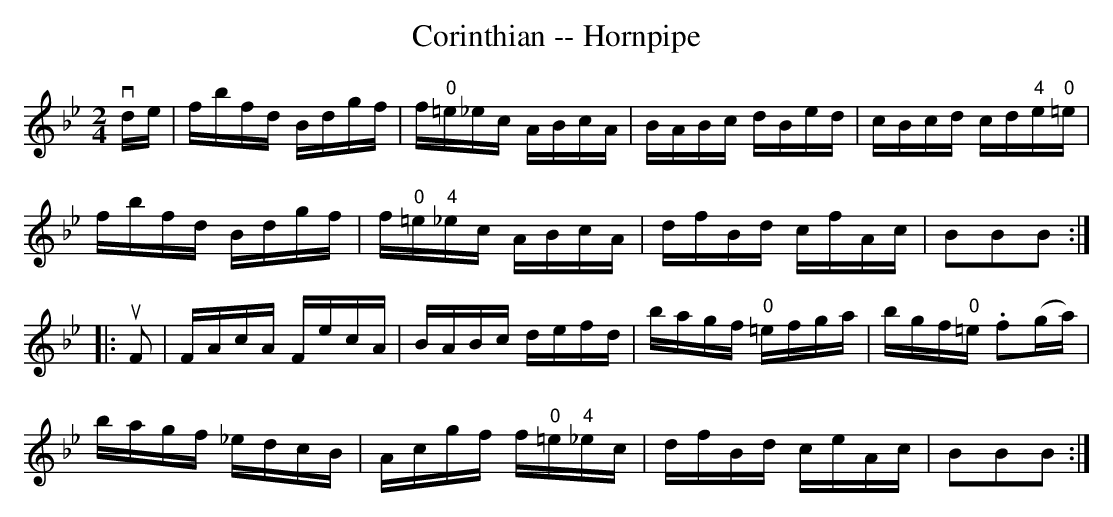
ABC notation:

X:1
T:Corinthian -- Hornpipe
M:2/4
L:1/16
K:Bb
vde|fbfd Bdgf|f"0"=e_ec ABcA|BABc dBed|cBcd cd"4"e"0"=e|
fbfd Bdgf|f"0"=e"4"_ec ABcA|dfBd cfAc|B2B2B2:|
|:uF2|FAcA FecA|BABc defd|bagf "0"=efga|bgf"0"=e .f2(ga)|
bagf _edcB|Acgf f"0"=e"4"_ec|dfBd ceAc|B2B2B2:|
